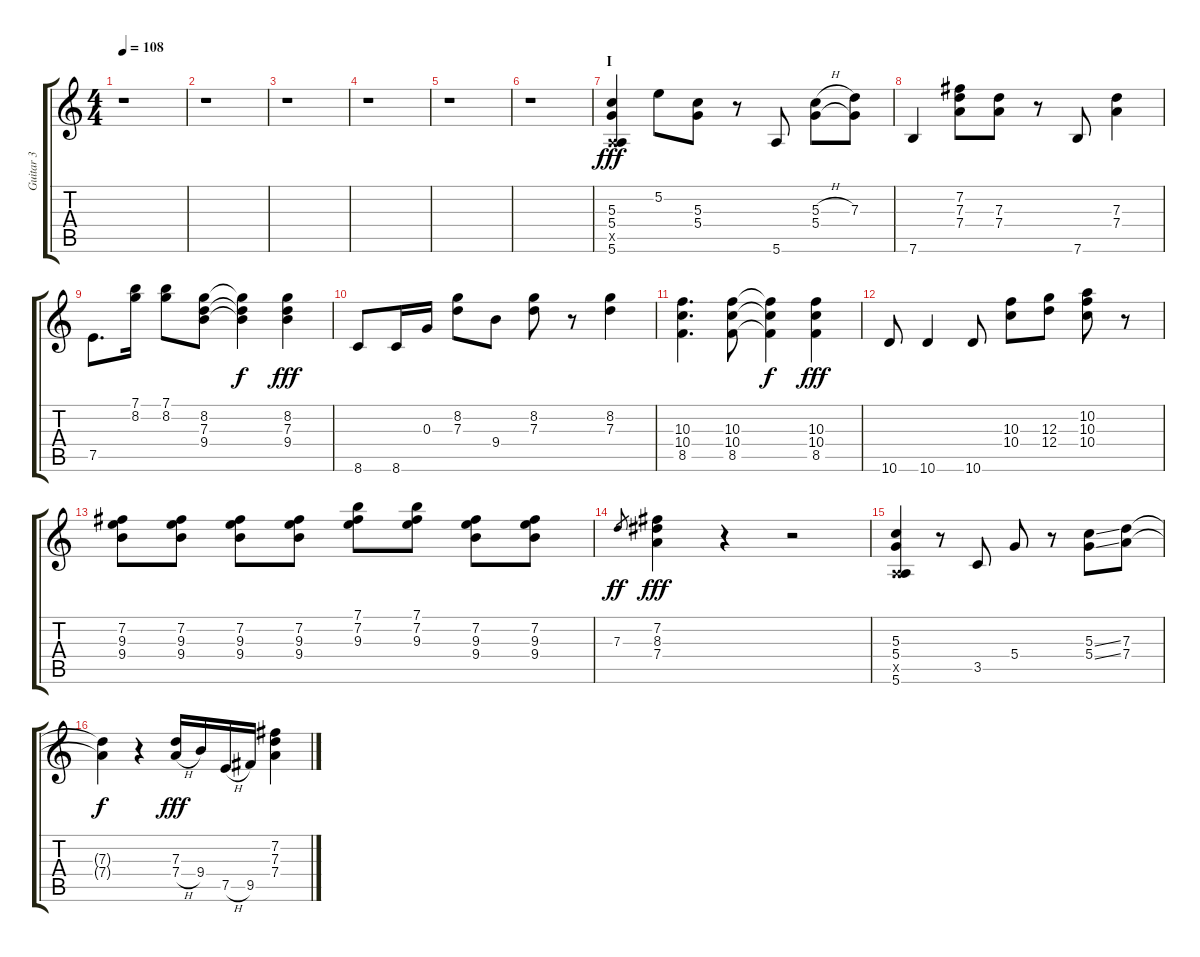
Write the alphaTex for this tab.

\track ("Guitar 3" "Guitar 3") {instrument electricguitarclean}
\staff {score tabs}
\tuning (E4 B3 G3 D3 A2 E2) {hide}
\ts (4 4)
\tempo 108
\clef g2
\ks c
r.1{dy fff} |
r.1 |
r.1 |
r.1 |
r.1 |
r.1 |
\section ("" "I")
(5.3 5.4 0.5{x} 5.6).4 5.2.8 (5.3 5.4).8 r.8 5.6.8 (5.3{h} 5.4).8 (7.3 5.4{t}).8 |
7.6.4 (7.2 7.3 7.4).8 (7.3 7.4).8 r.8 7.6.8 (7.3 7.4).4 |
7.5.8{d} (7.1 8.2).16 (7.1 8.2).8 (8.2 7.3 9.4).8 (8.2{t} 7.3{t} 9.4{t}).4{dy f} (8.2 7.3 9.4).4{dy fff} |
8.6.8 8.6.16 0.3.16 (8.2 7.3).8 9.4.8 (8.2 7.3).8 r.8 (8.2 7.3).4 |
(10.3 10.4 8.5).4{d} (10.3 10.4 8.5).8 (10.3{t} 10.4{t} 8.5{t}).4{dy f} (10.3 10.4 8.5).4{dy fff} |
10.6.8 10.6.4 10.6.8 (10.3 10.4).8 (12.3 12.4).8 (10.2 10.3 10.4).8 r.8 |
(7.2 9.3 9.4).8 (7.2 9.3 9.4).8 (7.2 9.3 9.4).8 (7.2 9.3 9.4).8 (7.1 7.2 9.3).8 (7.1 7.2 9.3).8 (7.2 9.3 9.4).8 (7.2 9.3 9.4).8 |
7.3.8{gr dy ff} (7.2 8.3 7.4).4{dy fff} r.4 r.2 |
(5.3 5.4 0.5{x} 5.6).4 r.8 3.5.8 5.4.8 r.8 (5.3{ss} 5.4{ss}).8 (7.3 7.4).8 |
(7.3{t} 7.4{t}).4{dy f} r.4 (7.3 7.4{h}).16{dy fff} 9.4.16 7.5{h}.16 9.5.16 (7.2 7.3 7.4).4
